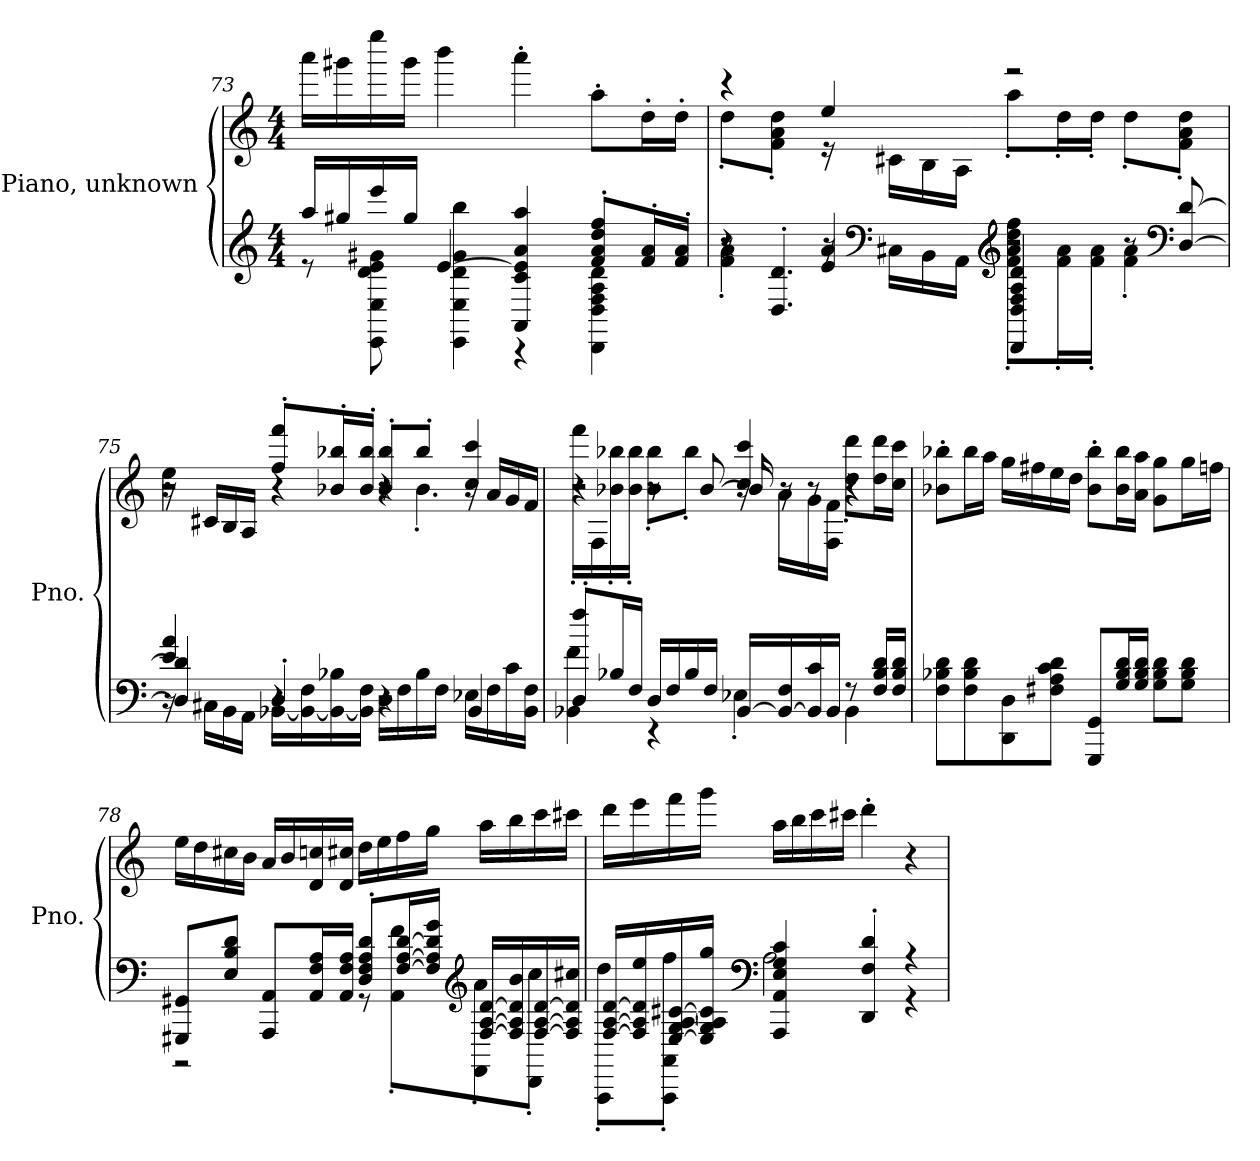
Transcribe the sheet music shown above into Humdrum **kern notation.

**kern	**kern
*part1	*part1
*staff2	*staff1
*I"Piano, unknown	*
*I'Pno.	*
*clefG2	*clefG2
*k[]	*k[]
*M4/4	*M4/4
=73	=73
*^	*
16aa/LL	8r	16aaa\LL
16gg#X/	.	16ggg#X\
16eee/	8EE\ 8E\ 8d\ 8e\ 8g#X\	16eeee\
16gg#/JJ	.	16ggg#\JJ
[4e/	4EE\ 4E\ 4d\ 4g#\ 4bb\	4bbb\
4AA/ 4c/ 4e/] 4a/ 4aa/	4r	4aaa'\
8f/' 8a/' 8dd/' 8ff/'L	4DD\ 4D\ 4F\ 4A\ 4d\	8aa'\L
16f/' 16a/'L	.	16dd'\L
16f/' 16a/'JJ	.	16dd'\JJ
!!LO:LB:g=z
=74	=74	=74
*	*^	*^
4r	4f\' 4a\'	8r	4r	8dd'\L
.	.	4.D/' 4.d/'	.	8f\' 8a\' 8dd\'J
4e/ 4a/	16r	.	4ee/	16r
*clefF4	*	*	*	*
.	16C#X\LL	.	.	16c#X\LL
.	16BB\	.	.	16B\
.	16AA\JJ	.	.	16A\JJ
*clefG2	*	*	*	*
2r	8f\' 8a\' 8dd\' 8ff\'L	4DD/ 4D/ 4F/ 4A/ 4d/	2r	8aa'\L
.	16f\' 16a\'L	.	.	16dd'\L
.	16f\' 16a\'JJ	.	.	16dd'\JJ
.	4f\' 4a\'	8r	.	8dd'\L
*clefF4	*	*	*	*
.	.	[8D/ [8d/	.	8f\' 8a\' 8dd\'J
=75	=75	=75	=75	=75
*	*	*	*	*^
4e/ 4a/	16r	4D/] 4d/]	2r	4ee\	16r
.	16C#X\LL	.	.	.	16c#X/LL
.	16BB\	.	.	.	16B/
.	16AA\JJ	.	.	.	16A/JJ
4r	[16BB-X\LL	4D'/	.	4r	8ff/' 8fff/'L
.	16BB-\_ 16F\	.	.	.	.
.	16BB-\_ 16B-X\	.	.	.	16b-X/' 16bb-X/'L
.	16BB-\] 16F\JJ	.	.	.	16b-/' 16bb-/'JJ
2r	16D\LL	4r	4r	8r	8b-/' 8bb-/'L
.	16F\	.	.	.	.
.	16B-\	.	.	4.b-'\	8bb-'/J
.	16F\JJ	.	.	.	.
.	16E-X\LL	4BB-/	4cc/ 4ccc/	.	16r
.	16F\	.	.	.	16a/LL
.	16c\	.	.	.	16g/
.	16BB-\ 16F\JJ	.	.	.	16f/JJ
*	*v	*v	*	*	*
!!LO:LB:g=z	!!	!!
=76	=76	=76	=76	=76
8D/' 8ff/'L	4BB-X\ 4f\	2r	16fff'\LL	4r
.	.	.	16F\	.
16B-X/L	.	.	16b-X\' 16bb-X\'	.
16F/JJ	.	.	16b-\' 16bb-\'JJ	.
16D/LL	4r	.	8b-\' 8bb-\'L	8r
16F/	.	.	.	.
16B-/	.	.	8bb-'\J	[8b-/
16F/JJ	.	.	.	.
[16BB-/LL	4E-X'\	4cc/ 4ccc/	16r	16b-/]
16BB-/_ 16F/	.	.	16a\LL	16r
16BB-/] 16c/	.	.	16g\	8r
16BB-/JJ	.	.	16F\ 16f\JJ	.
8r	4BB-\	4r	8dd\' 8ddd\'L	4r
16F/ 16B-/ 16d/LL	.	.	16dd\ 16ddd\L	.
16F/ 16B-/ 16d/JJ	.	.	16cc\ 16ccc\JJ	.
*v	*v	*	*	*
*	*v	*v	*v
=77	=77
8F\ 8B-X\ 8d\L	8b-X\' 8bb-X\'L
8F\ 8B-\ 8d\	16bb-\L
.	16aa\JJ
8DD\ 8D\	16gg\LL
.	16ff#X\
8F#X\ 8A\ 8c\ 8d\J	16ee\
.	16dd\JJ
8GGG/ 8GG/L	8b-\' 8bb-\'L
16G/ 16B-/ 16d/L	16b-\ 16bb-\L
16G/ 16B-/ 16d/JJ	16a\ 16aa\JJ
8G\ 8B-\ 8d\L	8g\ 8gg\L
8G\ 8B-\ 8d\J	16gg\L
.	16ffn\JJ
!!LO:PB:g=z
=78	=78
*^	*
8GGG#X/ 8GG#X/L	2r	16ee\LL
.	.	16dd\
8E/ 8B/ 8d/J	.	16cc#X\
.	.	16b\JJ
8AAA/ 8AA/L	.	16a/LL
.	.	16b/
16AA/ 16F/ 16A/L	.	16d/ 16ccn/
16AA/ 16F/ 16A/JJ	.	16d/ 16cc#X/JJ
8D/' 8F/' 8A/' 8d/'L	8r	16dd\LL
.	.	16ee\
[16F/ [16A/ [16d/L	8AA\' 8f\'L	16ff\
16F/] 16A/] 16d/] 16g/JJ	.	16gg\JJ
*clefG2	*	*
[16F/ [16A/ [16d/LL	8FF\' 8a\'	16aa\LL
16F/] 16A/] 16d/] 16b/	.	16bb\
[16F/ [16A/ [16d/	8DD\' 8cc\'J	16ccc\
16F/] 16A/] 16d/] 16cc#X/JJ	.	16ccc#X\JJ
=79	=79	=79
[16F/ [16A/ [16d/LL	8AAA\' 8dd\'L	16ddd\LL
16F/] 16A/] 16d/] 16ee/	.	16eee\
[16E/ [16G/ [16A/ [16c#X/	8AAA\' 8AA\' 8ff\'J	16fff\
16E/] 16G/] 16A/] 16c#/] 16gg/JJ	.	16ggg\JJ
*clefF4	*	*
4AAA/ 4AA/ 4E/ 4G/ 4c#/	2A\	16aa\LL
.	.	16bb\
.	.	16ccc\
.	.	16ccc#X\JJ
4DD/' 4F/' 4d/'	.	4ddd'\
4r	4r	4r
*v	*v	*
=	=
*-	*-
